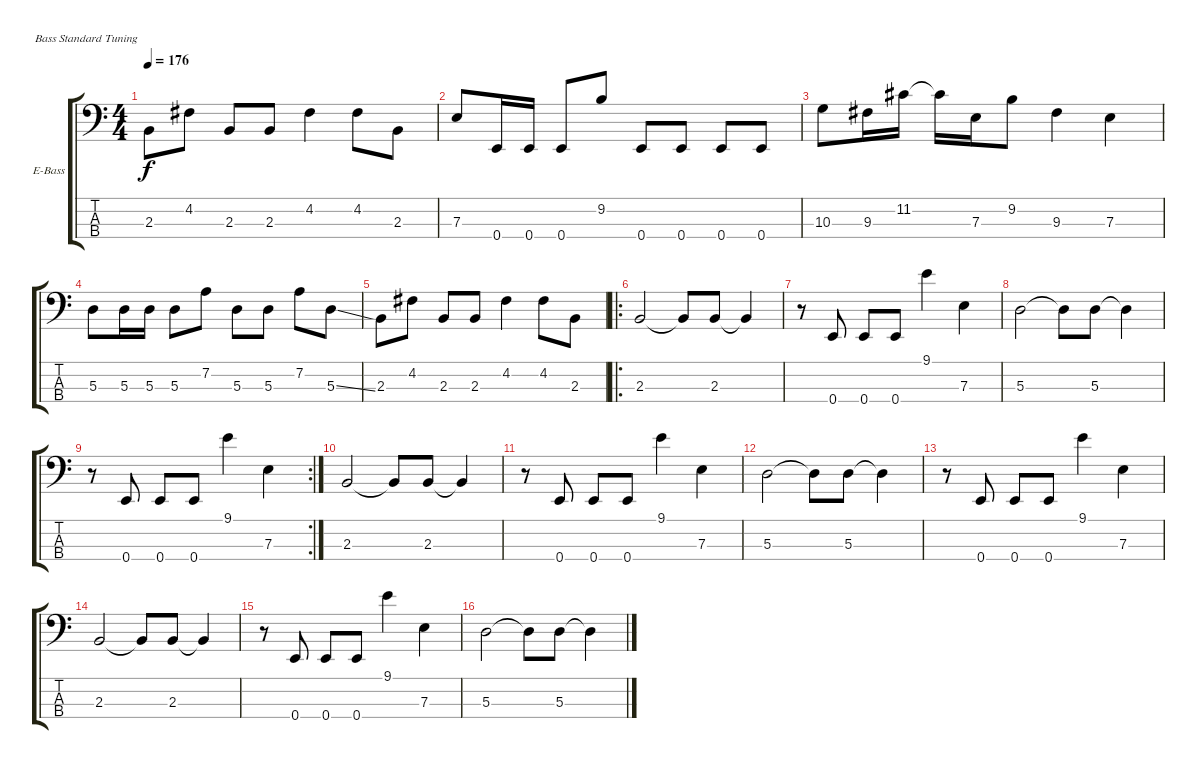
\bracketExtendMode groupsimilarinstruments
\firstSystemTrackNameOrientation horizontal
\otherSystemsTrackNameOrientation horizontal
\track ("Bass" "E-Bass") {instrument electricbassfinger}
\staff {score tabs}
\tuning (G2 D2 A1 E1)
\ts (4 4)
\tempo 176
\clef f4
\ks c
2.3.8{dy f} 4.2.8 2.3.8 2.3.8 4.2.4 4.2.8 2.3.8 |
7.3.8 0.4.16 0.4.16 0.4.8 9.2.8 0.4.8 0.4.8 0.4.8 0.4.8 |
10.3.8 9.3.16 11.2.16 11.2{t}.16 7.3.16 9.2.8 9.3.4 7.3.4 |
5.3.8 5.3.16 5.3.16 5.3.8 7.2.8 5.3.8 5.3.8 7.2.8 5.3{ss}.8 |
2.3.8 4.2.8 2.3.8 2.3.8 4.2.4 4.2.8 2.3.8 |
\ro
2.3.2 2.3{t}.8 2.3.8 2.3{t}.4 |
r.8 0.4.8 0.4.8 0.4.8 9.1.4 7.3.4 |
5.3.2 5.3{t}.8 5.3.8 5.3{t}.4 |
\rc 2
r.8 0.4.8 0.4.8 0.4.8 9.1.4 7.3.4 |
2.3.2 2.3{t}.8 2.3.8 2.3{t}.4 |
r.8 0.4.8 0.4.8 0.4.8 9.1.4 7.3.4 |
5.3.2 5.3{t}.8 5.3.8 5.3{t}.4 |
r.8 0.4.8 0.4.8 0.4.8 9.1.4 7.3.4 |
2.3.2 2.3{t}.8 2.3.8 2.3{t}.4 |
r.8 0.4.8 0.4.8 0.4.8 9.1.4 7.3.4 |
5.3.2 5.3{t}.8 5.3.8 5.3{t}.4
